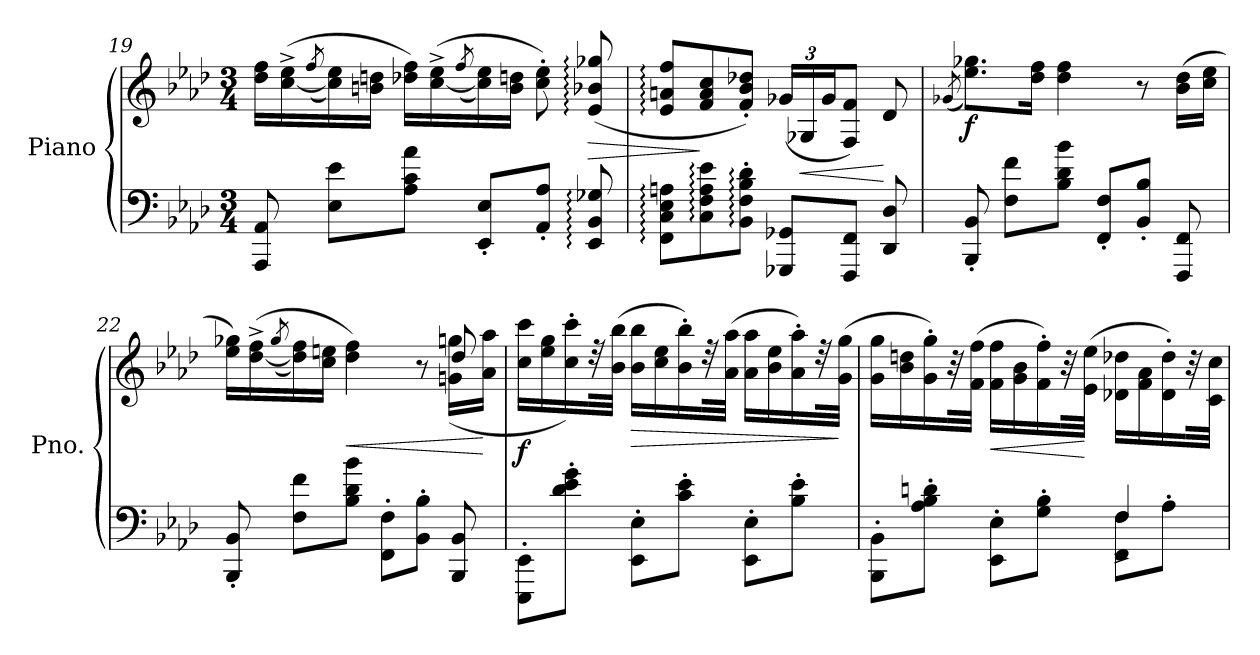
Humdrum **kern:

**kern	**kern	**dynam
*part1	*part1	*part1
*staff2	*staff1	*staff1/2
*I"Piano	*	*
*I'Pno.	*	*
*clefF4	*clefG2	*
*k[b-e-a-d-]	*k[b-e-a-d-]	*
*A-:	*A-:	*
*M3/4	*M3/4	*
=19	=19	=19
8AAA-/ 8AA-/	16dd-\ 16ff\LL	.
.	([16cc\^ 16ee-\^	.
.	(8qff/	.
8E-\ 8e-\L	16cc\] 16ee-\)	.
.	16bn\ 16ddn\JJ	.
8A-\ 8c\ 8a-\J	16dd-X\ 16ff\LL)	.
.	([16cc\^ 16ee-\^	.
.	(8qff/	.
8EE-/' 8E-/'L	16cc\] 16ee-\)	.
.	16b\ 16ddn\JJ	.
8AA-/' 8A-/'J	8cc\' 8ee-\')	.
!	!	!LO:HP:b
8EE-/: 8BB-/: 8G-X/:	(8e-/: 8b-X/: 8gg-X/:	>
=20	=20	=20
8FF\: 8C\: 8E-\: 8An\:L	8e-/: 8an/: 8ff/:L	.
8C\: 8F\: 8A\: 8e-\:	8f/ 8a/ 8cc/	]
8BB-\:' 8F\:' 8B-\:' 8d-\:'J	8f/' 8b-/' 8dd-X/'J)	.
*	*Xbrackettup	*
8GGG-X/ 8GG-X/L	(24g-X/LL	.
!	!	!LO:HP:b
.	24G-X/	<
.	24g-/J	.
8FFF/ 8FF/J	8F/ 8f/J)	.
8DD-/ 8D-/	8d-/	[
!!LO:LB:g=z
=21	=21	=21
.	(8qg-X/	.
!	!	!LO:DY:b
8BBB-/' 8BB-/'	8.ee-\ 8.gg-X\L)	f
8F\ 8f\L	.	.
.	16dd-\ 16ff\Jk	.
8B-\ 8d-\ 8b-\J	4dd-\ 4ff\	.
8FF/' 8F/'L	.	.
8BB-/' 8B-/'J	8r	.
8FFF/ 8FF/	(16b-\ 16dd-\LL	.
.	16cc\ 16ee-\JJ	.
=22	=22	=22
*	*^	*
8BBB-/' 8BB-/'	16ee-\ 16gg-X\LL)	8ryy	.
.	([16dd-\^ 16ff\^	.	.
*	*v	*v	*
.	(8qgg-/	.
8F\ 8f\L	16dd-\] 16ff\)	.
.	16cc\ 16een\JJ	.
!	!	!LO:HP:b
8B-\ 8d-\ 8b-\J	4dd-\ 4ff\)	<
8FF\' 8F\'L	.	.
8BB-\' 8B-\'J	8r	.
*	*^	*
8BBB-/ 8BB-/	8dd-/	(16gn\ 16ggn\LL	.
.	.	16a-\ 16aa-\JJ	[
=23	=23	=23	=23
!	!	!	!LO:DY:b
8EEE-\' 8EE-\'L	8.ryy	16cc\ 16ccc\LL	f
.	.	16ee-\ 16gg\	.
8d-\' 8e-\' 8g\'J	.	16cc\' 16ccc\')	.
.	32rdd	32ryy	.
.	32ryy	(32b-\ 32bb-\JJk	.
!	!	!	!LO:HP:b
8EE-\' 8E-\'L	8.ryy	16b-\ 16bb-\LL	>
.	.	16cc\ 16ee-\	.
8c\' 8e-\'J	.	16b-\' 16bb-\')	.
.	32rdd	32ryy	.
.	32ryy	(32a-\ 32aa-\JJk	.
8EE-\' 8E-\'L	8.ryy	16a-\ 16aa-\LL	.
.	.	16b-\ 16ee-\	.
8B-\' 8e-\'J	.	16a-\' 16aa-\')	.
.	32rdd	32ryy	.
.	32ryy	(32g\ 32gg\JJk	]
!!LO:LB:g=z	!!
=24	=24	=24	=24
*^	*	*	*
8BBB-\' 8BB-\'L	2ryy	8.ryy	16g\ 16gg\LL	.
.	.	.	16b-\ 16ddn\	.
8A-\' 8B-\' 8dn\'J	.	.	16g\' 16gg\')	.
.	.	32r	32ryy	.
.	.	32ryy	(32f\ 32ff\JJk	.
!	!	!	!	!LO:HP:b
8EE-\' 8E-\'L	.	8.ryy	16f\ 16ff\LL	<
.	.	.	16g\ 16b-\	.
8G\' 8B-\'J	.	.	16f\' 16ff\')	.
.	.	32r	32ryy	.
.	.	32ryy	(32e-\ 32ee-\JJk	[
8FF\ 8F\L	4F^/	8.ryy	16d-X\ 16dd-X\LL	.
.	.	.	16f\ 16a-\	.
8A-'\J	.	.	16d-\' 16dd-\')	.
.	.	32r	32ryy	.
.	.	32ryy	32c\ 32cc\JJk	.
*v	*v	*	*	*
*	*v	*v	*
=	=	=
*-	*-	*-
